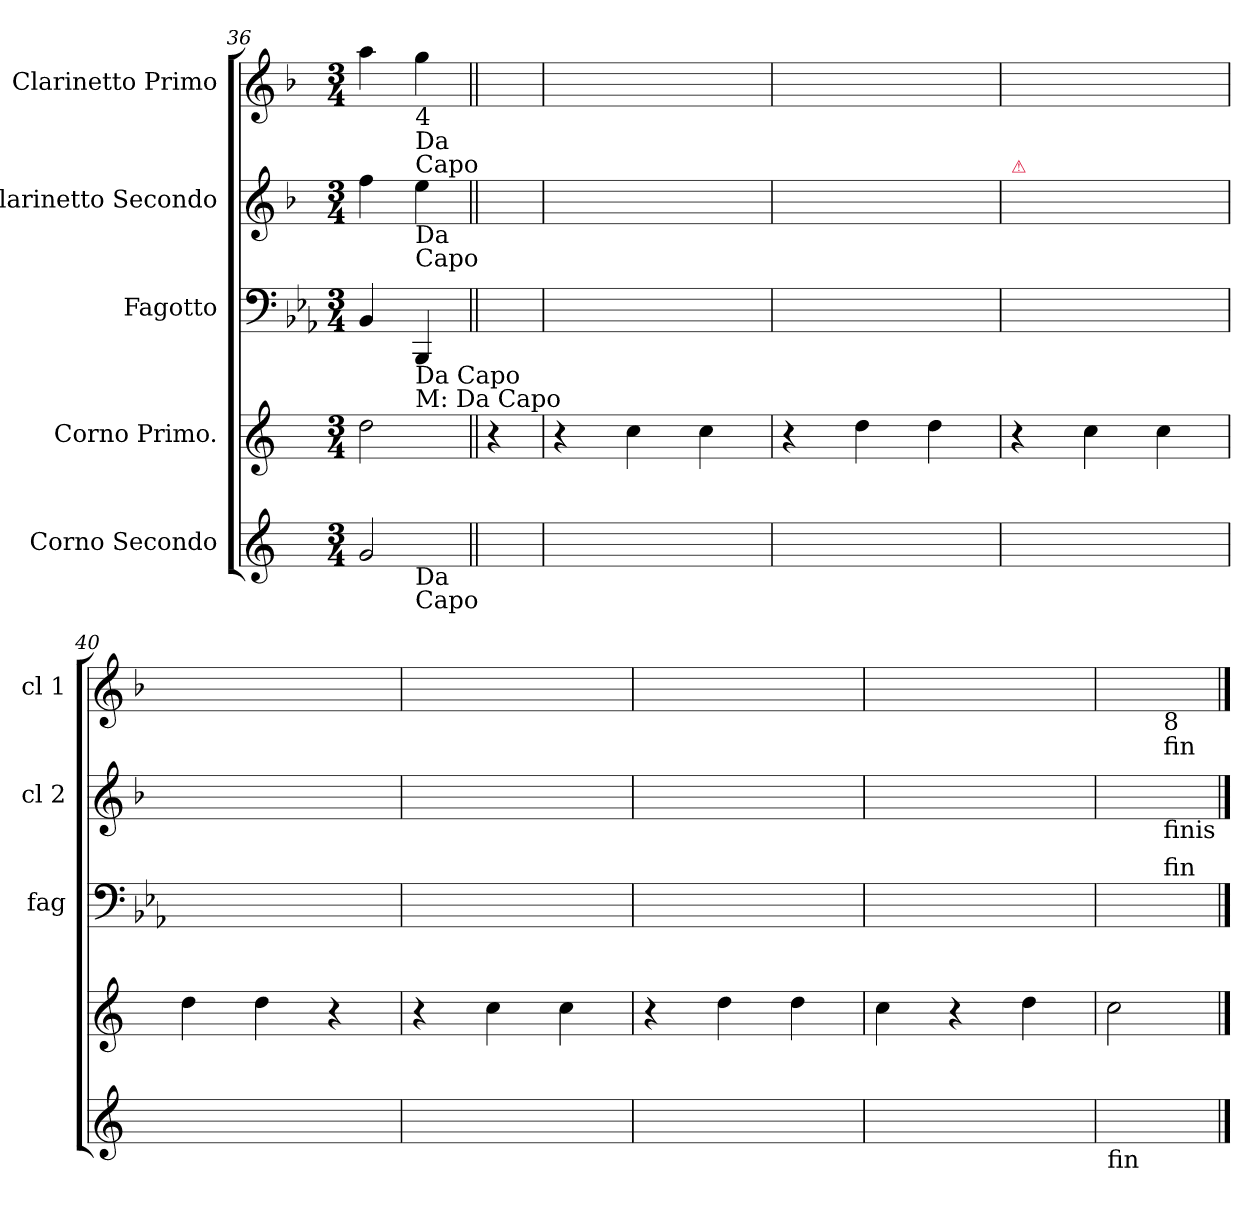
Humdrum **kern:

**kern	**kern	**kern	**kern	**kern
*part5	*part4	*part3	*part2	*part1
*staff5	*staff4	*staff3	*staff2	*staff1
*I"Corno Secondo	*I"Corno Primo.	*I"Fagotto	*I"Clarinetto Secondo	*I"Clarinetto Primo
*	*	*I'fag	*I'cl 2	*I'cl 1
*clefG2	*clefG2	*clefF4	*clefG2	*clefG2
*ITrd5c9	*ITrd5c9	*	*ITrd1c2	*ITrd1c2
*k[b-e-a-]	*k[b-e-a-]	*k[b-e-a-]	*k[b-e-a-]	*k[b-e-a-]
*M3/4	*M3/4	*M3/4	*M3/4	*M3/4
=36	=36	=36	=36	=36
*^	*	*	*	*
2B-/	4ryy	2f\	4BB-/	4ee-\	4gg\
!	!	!	!	!	!LO:TX:b:t=4
!	!	!	!	!	!LO:TX:b:t=Da\nCapo
!	!	!	!	!LO:TX:b:t=Da\nCapo	!
!	!	!	!LO:TX:b:t=Da Capo\nM&colon; Da Capo	!	!
!	!LO:TX:b:t=Da \nCapo	!	!	!	!
.	4ryy	.	4BBB-/	4dd\	4ff\
*v	*v	*	*	*	*
=||	=||	=||	=||	=||
4ryy	4r	4ryy	4B-/yy	4b-\yy
=37	=37	=37	=37	=37
4ryy	4r	4E-\yy	8B-/Lyy	8b-\Lyy
.	.	.	8g/yy	8gg\yy
4G/yy	4e-\	4G\yy	8f/yy	8ff\yy
.	.	.	8e-/yy	8ee-\yy
4G/yy	4e-\	4E-\yy	8d/yy	8dd\yy
.	.	.	8e-/Jyy	8ee-\Jyy
=38	=38	=38	=38	=38
4ryy	4r	4F\yy	8B-/Lyy	8b-\Lyy
.	.	.	8a-/yy	8aa-\yy
4B-/yy	4f\	4D\yy	8g/yy	8gg\yy
.	.	.	8f/yy	8ff\yy
4B-/yy	4f\	4BB-/yy	8en/yy	8een\yy
.	.	.	8f/Jyy	8ff\Jyy
=39	=39	=39	=39	=39
!	!	!	!LO:TX:a:color=crimson:t=⚠	!
4ryy	4r	4E-\yy	8B-/Lyy	8b-\Lyy
.	.	.	8b-\yy	8bb-\yy
4G/yy	4e-\	4G\yy	8a-\yy	8aa-\yy
.	.	.	8g\yy	8gg\yy
4G/yy	4e-\	4E-\yy	8f\yy	8ff\yy
.	.	.	8e-\Jyy	8ee-X\Jyy
=40	=40	=40	=40	=40
4B-/yy	4f\	4B-\yy	8g/Lyy	8gg\Lyy
.	.	.	8f/yy	8ff\yy
4B-/yy	4f\	4BB-/yy	8e-/yy	8ee-\yy
.	.	.	8d/yy	8dd\yy
4ryy	4r	4ryy	8c/yy	8cc\yy
.	.	.	8B-/Jyy	8b-\Jyy
=41	=41	=41	=41	=41
4ryy	4r	4E-\yy	8B-/Lyy	8b-\Lyy
.	.	.	8g/yy	8gg\yy
4G/yy	4e-\	4G\yy	8f/yy	8ff\yy
.	.	.	8e-/yy	8ee-\yy
4G/yy	4e-\	4E-\yy	8d/yy	8dd\yy
.	.	.	8e-/Jyy	8ee-\Jyy
=42	=42	=42	=42	=42
4ryy	4r	4F\yy	8B-/Lyy	8b-\Lyy
.	.	.	8a-/yy	8aa-\yy
4B-/yy	4f\	4D\yy	8g/yy	8gg\yy
.	.	.	8f/yy	8ff\yy
4B-/yy	4f\	4BB-/yy	8en/yy	8een\yy
.	.	.	8f/Jyy	8ff\Jyy
=43	=43	=43	=43	=43
4G/yy	4e-\	4E-\yy	8g\Lyy	8gg\Lyy
.	.	.	8b-\yy	8bb-\yy
4ryy	4r	4G\yy	8g\yy	8aa-\yy
.	.	.	8e-\yy	8gg\yy
4B-/yy	4f\	4B-\yy	8f\yy	8ff\yy
.	.	.	8g\Jyy	8een\Jyy
=44	=44	=44	=44	=44
!LO:TX:b:t=fin	!	!	!	!
2G/yy	2e-\	4e-\yy	4f/yy	4ff\yy
!	!	!	!	!LO:TX:b:t=8
!	!	!	!	!LO:TX:b:t=fin
!	!	!	!LO:TX:b:t=finis	!
!	!	!LO:TX:a:t=fin	!	!
.	.	4E-\yy	4e-/yy	4ee-\yy
==	==	==	==	==
*-	*-	*-	*-	*-
